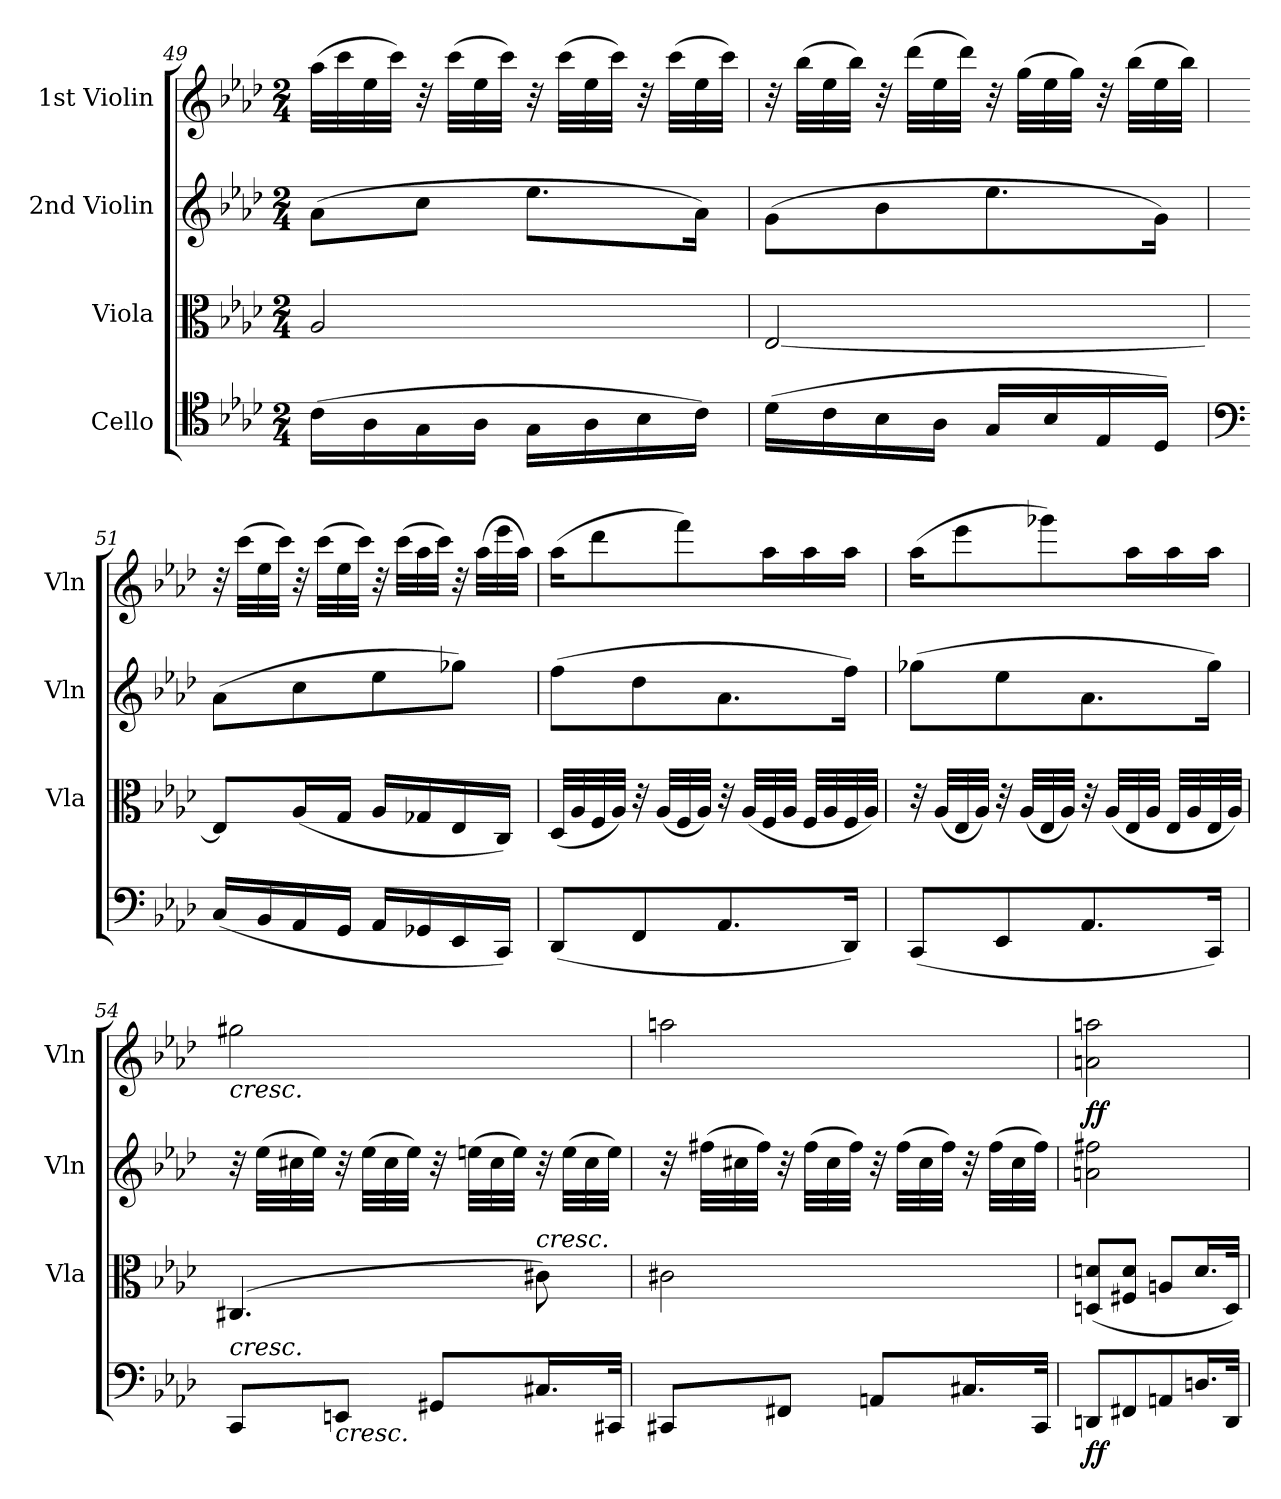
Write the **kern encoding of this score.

**kern	**dynam	**kern	**kern	**dynam	**kern
*part4	*part4	*part3	*part2	*part2	*part1
*staff4	*staff4	*staff3	*staff2	*staff2	*staff1
*I"Cello	*	*I"Viola	*I"2nd Violin	*	*I"1st Violin
*	*	*I'Vla	*I'Vln	*	*I'Vln
*clefC4	*	*clefC3	*clefG2	*	*clefG2
*k[b-e-a-d-]	*	*k[b-e-a-d-]	*k[b-e-a-d-]	*	*k[b-e-a-d-]
*f:	*	*f:	*f:	*	*f:
*M2/4	*	*M2/4	*M2/4	*	*M2/4
=49	=49	=49	=49	=49	=49
(16c\LL	.	2A-/	(8a-\L	.	(32aa-\LLL
.	.	.	.	.	32ccc\
16A-\	.	.	.	.	32ee-\
.	.	.	.	.	32ccc\JJJ)
16G\	.	.	8cc\J	.	32r
.	.	.	.	.	(32ccc\LLL
16A-\JJ	.	.	.	.	32ee-\
.	.	.	.	.	32ccc\JJJ)
16G\LL	.	.	8.ee-\L	.	32r
.	.	.	.	.	(32ccc\LLL
16A-\	.	.	.	.	32ee-\
.	.	.	.	.	32ccc\JJJ)
16B-\	.	.	.	.	32r
.	.	.	.	.	(32ccc\LLL
16c\JJ)	.	.	16a-\Jk)	.	32ee-\
.	.	.	.	.	32ccc\JJJ)
!!LO:LB:g=z
=50	=50	=50	=50	=50	=50
(16d-\LL	.	[2E-/	(8g\L	.	32r
.	.	.	.	.	(32bb-\LLL
16c\	.	.	.	.	32ee-\
.	.	.	.	.	32bb-\JJJ)
16B-\	.	.	8b-\	.	32r
.	.	.	.	.	(32ddd-\LLL
16A-\JJ	.	.	.	.	32ee-\
.	.	.	.	.	32ddd-\JJJ)
16G/LL	.	.	8.ee-\	.	32r
.	.	.	.	.	(32gg\LLL
16B-/	.	.	.	.	32ee-\
.	.	.	.	.	32gg\JJJ)
16E-/	.	.	.	.	32r
.	.	.	.	.	(32bb-\LLL
16D-/JJ)	.	.	16g\Jk)	.	32ee-\
.	.	.	.	.	32bb-\JJJ)
=51	=51	=51	=51	=51	=51
*clefF4	*	*	*	*	*
(16C/LL	.	8E-/L]	(8a-\L	.	32r
.	.	.	.	.	(32ccc\LLL
16BB-/	.	.	.	.	32ee-\
.	.	.	.	.	32ccc\JJJ)
16AA-/	.	(16A-/L	8cc\	.	32r
.	.	.	.	.	(32ccc\LLL
16GG/JJ	.	16G/JJ	.	.	32ee-\
.	.	.	.	.	32ccc\JJJ)
16AA-/LL	.	16A-/LL	8ee-\	.	32r
.	.	.	.	.	(32ccc\LLL
16GG-X/	.	16G-X/	.	.	32aa-\
.	.	.	.	.	32ccc\JJJ)
16EE-/	.	16E-/	8gg-X\J)	.	32r
.	.	.	.	.	(32aa-\LLL
16CC/JJ)	.	16C/JJ)	.	.	32eee-\
.	.	.	.	.	32aa-\JJJ)
=52	=52	=52	=52	=52	=52
(8DD-/L	.	(32D-/LLL	(8ff\L	.	(16aa-\KL
.	.	32A-/	.	.	.
.	.	32F/	.	.	8ddd-\
.	.	32A-/JJJ)	.	.	.
8FF/	.	32r	8dd-\	.	.
.	.	(32A-/LLL	.	.	.
.	.	32F/	.	.	8fff\)
.	.	32A-/JJJ)	.	.	.
8.AA-/	.	32r	8.a-\	.	.
.	.	(32A-/LLL	.	.	.
.	.	32F/	.	.	16aa-\L
.	.	32A-/JJJ	.	.	.
.	.	32F/LLL	.	.	16aa-\
.	.	32A-/	.	.	.
16DD-/Jk)	.	32F/	16ff\Jk)	.	16aa-\JJ
.	.	32A-/JJJ)	.	.	.
=53	=53	=53	=53	=53	=53
(8CC/L	.	32r	(8gg-X\L	.	(16aa-\KL
.	.	(32A-/LLL	.	.	.
.	.	32E-/	.	.	8eee-\
.	.	32A-/JJJ)	.	.	.
8EE-/	.	32r	8ee-\	.	.
.	.	(32A-/LLL	.	.	.
.	.	32E-/	.	.	8ggg-X\)
.	.	32A-/JJJ)	.	.	.
8.AA-/	.	32r	8.a-\	.	.
.	.	(32A-/LLL	.	.	.
.	.	32E-/	.	.	16aa-\L
.	.	32A-/JJJ	.	.	.
.	.	32E-/LLL	.	.	16aa-\
.	.	32A-/	.	.	.
16CC/Jk)	.	32E-/	16gg-\Jk)	.	16aa-\JJ
.	.	32A-/JJJ)	.	.	.
!!LO:LB:g=z
=54	=54	=54	=54	=54	=54
!	!	!	!	!	!LO:TX:b:i:t=cresc.
!LO:TX:a:i:t=cresc.	!	!	!	!	!
8CC/L	.	(4.C#X/	32r	.	2gg#X\
.	.	.	(32ee-\LLL	.	.
.	.	.	32cc#X\	.	.
.	.	.	32ee-\JJJ)	.	.
!LO:TX:b:i:t=cresc.	!	!	!	!	!
8EEn/J	.	.	32r	.	.
.	.	.	(32ee-\LLL	.	.
.	.	.	32cc#\	.	.
.	.	.	32ee-\JJJ)	.	.
8GG#X/L	.	.	32r	.	.
.	.	.	(32een\LLL	.	.
.	.	.	32cc#\	.	.
.	.	.	32ee\JJJ)	.	.
!	!	!LO:TX:a:i:t=cresc.	!	!	!
16.C#X/L	.	8c#X\)	32r	.	.
.	.	.	(32ee\LLL	.	.
.	.	.	32cc#\	.	.
32CC#X/JJk	.	.	32ee\JJJ)	.	.
=55	=55	=55	=55	=55	=55
8CC#X/L	.	2c#X\	32r	.	2aan\
.	.	.	(32ff#X\LLL	.	.
.	.	.	32cc#X\	.	.
.	.	.	32ff#\JJJ)	.	.
8FF#X/J	.	.	32r	.	.
.	.	.	(32ff#\LLL	.	.
.	.	.	32cc#\	.	.
.	.	.	32ff#\JJJ)	.	.
8AAn/L	.	.	32r	.	.
.	.	.	(32ff#\LLL	.	.
.	.	.	32cc#\	.	.
.	.	.	32ff#\JJJ)	.	.
16.C#X/L	.	.	32r	.	.
.	.	.	(32ff#\LLL	.	.
.	.	.	32cc#\	.	.
32CC#/JJk	.	.	32ff#\JJJ)	.	.
=56	=56	=56	=56	=56	=56
!	!LO:DY:b	!	!	!LO:DY:a	!
8DDn/L	ff	(8Dn/ 8dn/L	2an\ 2ff#X\	ff	2an\ 2aan\
8FF#X/	.	8F#X/ 8d/J	.	.	.
8AAn/	.	8An/L	.	.	.
16.Dn/L	.	16.d/L	.	.	.
32DD/JJk	.	32D/JJk)	.	.	.
=	=	=	=	=	=
*-	*-	*-	*-	*-	*-
